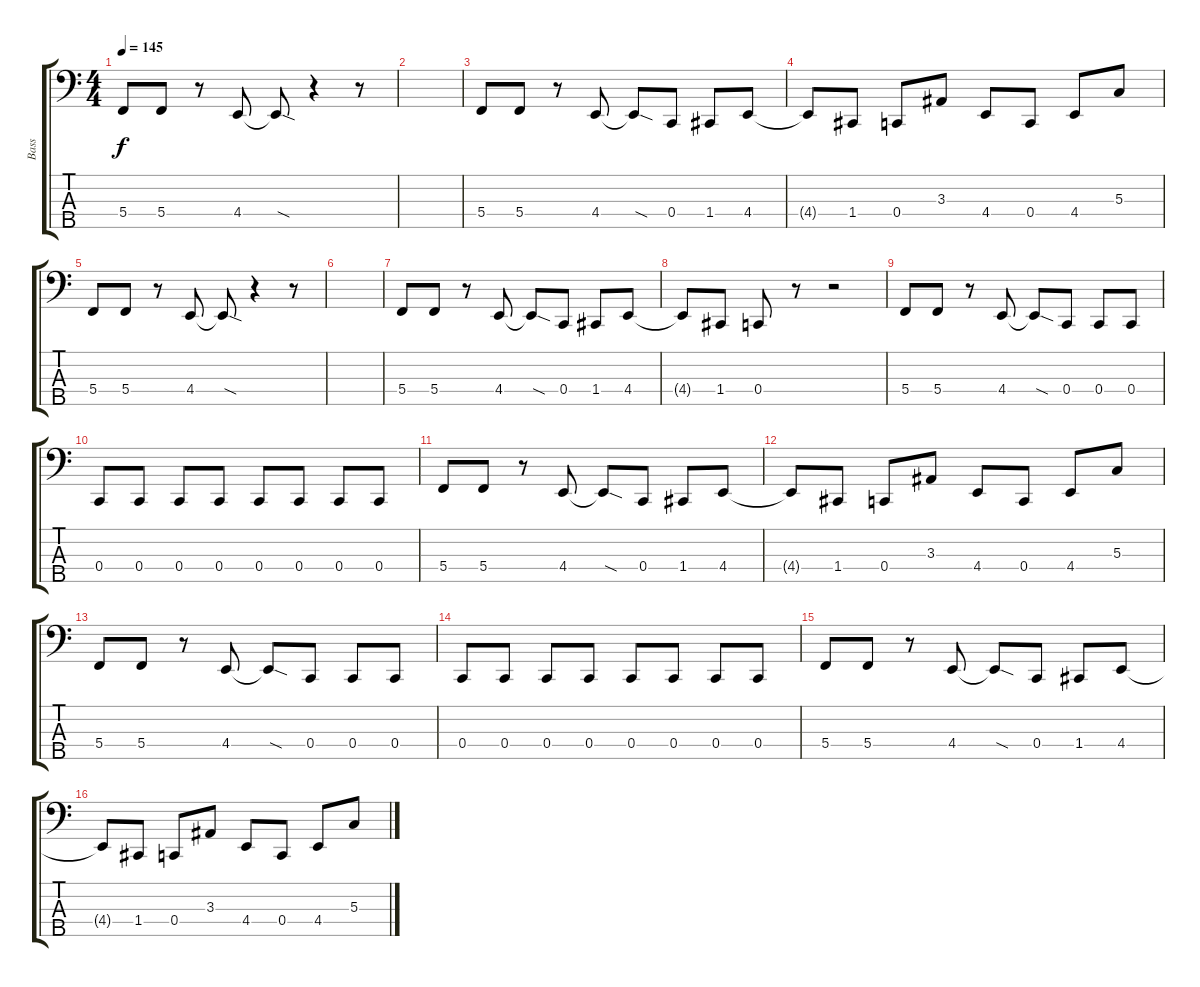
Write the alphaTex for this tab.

\track ("Bass" "Bass") {instrument electricbasspick}
\staff {score tabs}
\tuning (F2 C2 G1 C1 G0) {hide}
\ts (4 4)
\tempo 145
\clef f4
\ks c
5.4.8{dy f} 5.4.8 r.8 4.4.8 4.4{sod t}.8 r.4 r.8 |
|
5.4.8 5.4.8 r.8 4.4.8 4.4{sod t}.8 0.4.8 1.4.8 4.4.8 |
4.4{t}.8 1.4.8 0.4.8 3.3.8 4.4.8 0.4.8 4.4.8 5.3.8 |
5.4.8 5.4.8 r.8 4.4.8 4.4{sod t}.8 r.4 r.8 |
|
5.4.8 5.4.8 r.8 4.4.8 4.4{sod t}.8 0.4.8 1.4.8 4.4.8 |
4.4{t}.8 1.4.8 0.4.8 r.8 r.2 |
5.4.8 5.4.8 r.8 4.4.8 4.4{sod t}.8 0.4.8 0.4.8 0.4.8 |
0.4.8 0.4.8 0.4.8 0.4.8 0.4.8 0.4.8 0.4.8 0.4.8 |
5.4.8 5.4.8 r.8 4.4.8 4.4{sod t}.8 0.4.8 1.4.8 4.4.8 |
4.4{t}.8 1.4.8 0.4.8 3.3.8 4.4.8 0.4.8 4.4.8 5.3.8 |
5.4.8 5.4.8 r.8 4.4.8 4.4{sod t}.8 0.4.8 0.4.8 0.4.8 |
0.4.8 0.4.8 0.4.8 0.4.8 0.4.8 0.4.8 0.4.8 0.4.8 |
5.4.8 5.4.8 r.8 4.4.8 4.4{sod t}.8 0.4.8 1.4.8 4.4.8 |
4.4{t}.8 1.4.8 0.4.8 3.3.8 4.4.8 0.4.8 4.4.8 5.3.8
